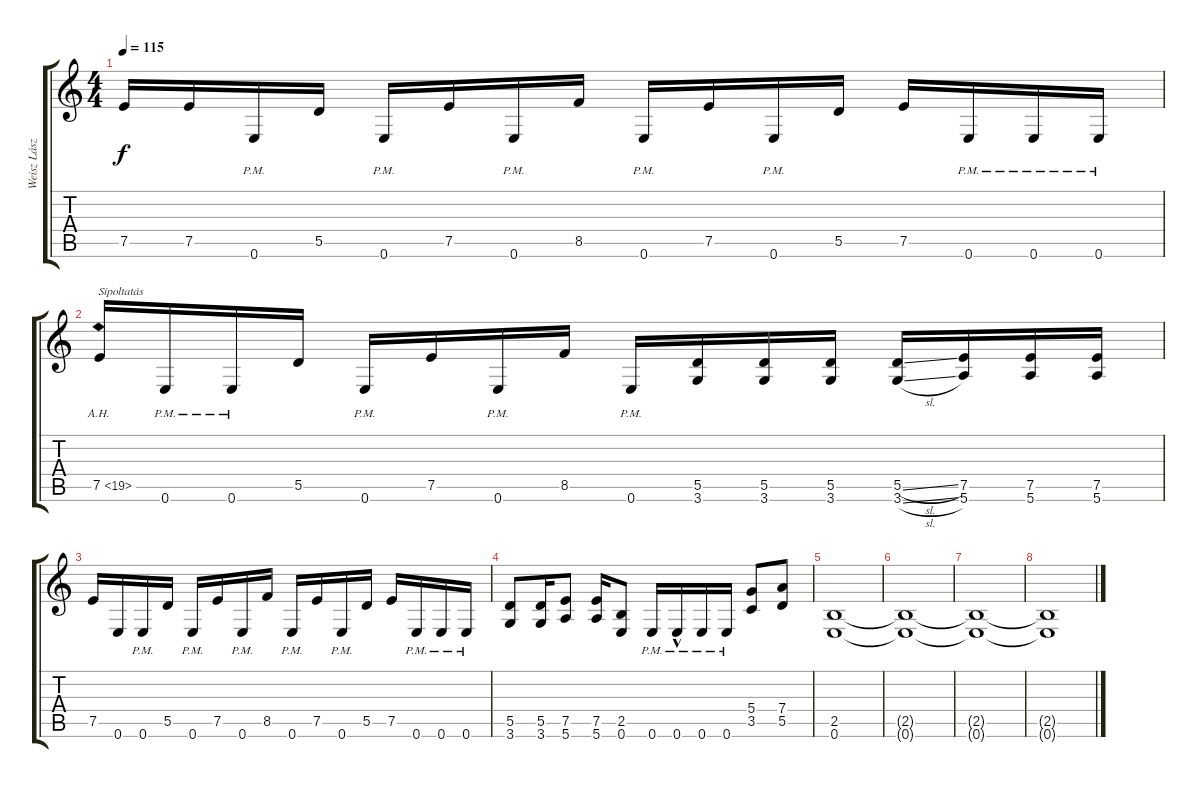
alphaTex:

\track ("Weisz László /gitár/" "Weisz Lász") {instrument distortionguitar}
\staff {score tabs}
\tuning (E4 B3 G3 D3 A2 E2) {hide}
\ts (4 4)
\tempo 115
\clef g2
\ks c
7.5.16{dy f} 7.5.16 0.6{pm}.16 5.5.16 0.6{pm}.16 7.5.16 0.6{pm}.16 8.5.16 0.6{pm}.16 7.5.16 0.6{pm}.16 5.5.16 7.5.16 0.6{pm}.16 0.6{pm}.16 0.6{pm}.16 |
7.5{ah 12}.16{txt "Sípoltatás"} 0.6{pm}.16 0.6{pm}.16 5.5.16 0.6{pm}.16 7.5.16 0.6{pm}.16 8.5.16 0.6{pm}.16 (5.5 3.6).16 (5.5 3.6).16 (5.5 3.6).16 (5.5{sl} 3.6{sl}).16 (7.5 5.6).16 (7.5 5.6).16 (7.5 5.6).16 |
7.5.16 0.6.16 0.6{pm}.16 5.5.16 0.6{pm}.16 7.5.16 0.6{pm}.16 8.5.16 0.6{pm}.16 7.5.16 0.6{pm}.16 5.5.16 7.5.16 0.6{pm}.16 0.6{pm}.16 0.6{pm}.16 |
(5.5 3.6).8 (5.5 3.6).16 (7.5 5.6).8 (7.5 5.6).16 (2.5 0.6).8 0.6{pm}.16 0.6{hac pm}.16 0.6{pm}.16 0.6{pm}.16 (5.4 3.5).8 (7.4 5.5).8 |
(2.5 0.6).1 |
(2.5{t} 0.6{t}).1 |
(2.5{t} 0.6{t}).1 |
(2.5{t} 0.6{t}).1
